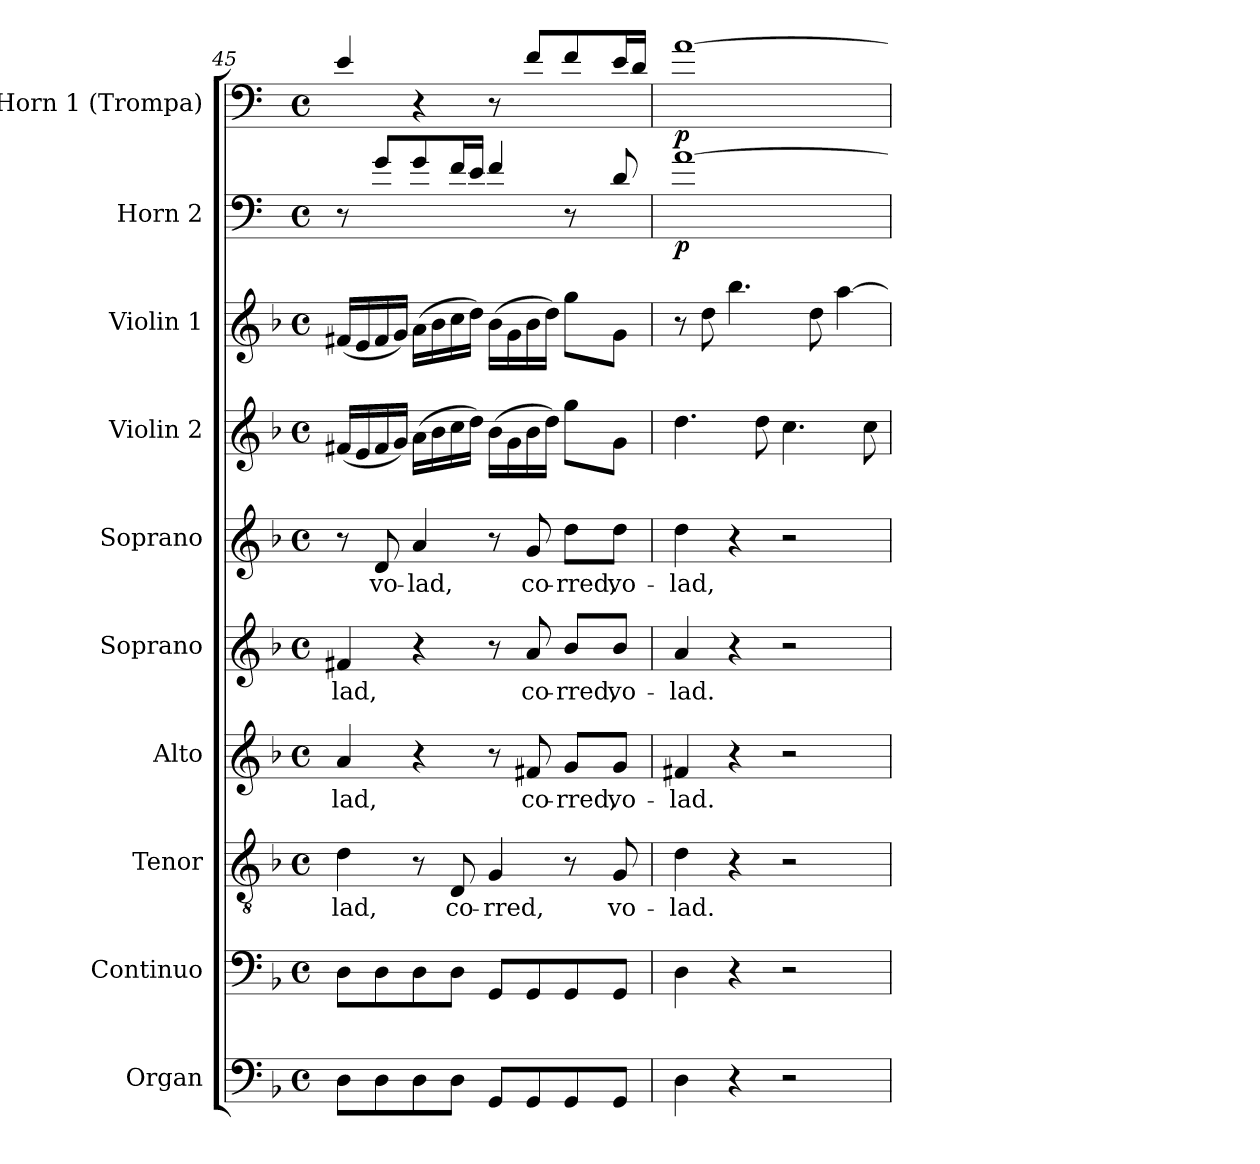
**kern	**kern	**kern	**text	**kern	**text	**kern	**text	**kern	**text	**kern	**kern	**kern	**dynam	**kern	**dynam
*part10	*part9	*part8	*part8	*part7	*part7	*part6	*part6	*part5	*part5	*part4	*part3	*part2	*part2	*part1	*part1
*staff10	*staff9	*staff8	*staff8	*staff7	*staff7	*staff6	*staff6	*staff5	*staff5	*staff4	*staff3	*staff2	*staff2	*staff1	*staff1
*I"Organ	*I"Continuo	*I"Tenor	*	*I"Alto	*	*I"Soprano	*	*I"Soprano	*	*I"Violin 2	*I"Violin 1	*I"Horn  2	*	*I"Horn  1 (Trompa)	*
*I'Org.	*I'Cont.	*I'T.	*	*I'A.	*	*I'S.	*	*I'S.	*	*I'Vln. 2	*I'Vln. 1	*I'Hn.	*	*I'Hn.	*
!!LO:LB:g=z
*clefF4	*clefF4	*clefGv2	*	*clefG2	*	*clefG2	*	*clefG2	*	*clefG2	*clefG2	*clefF4	*	*clefF4	*
*	*	*ITrd7c12	*	*	*	*	*	*	*	*	*	*ITrd4c7	*	*ITrd4c7	*
*k[b-]	*k[b-]	*k[b-]	*	*k[b-]	*	*k[b-]	*	*k[b-]	*	*k[b-]	*k[b-]	*k[b-]	*	*k[b-]	*
*F:	*F:	*F:	*	*F:	*	*F:	*	*F:	*	*F:	*F:	*F:	*	*F:	*
*M4/4	*M4/4	*M4/4	*	*M4/4	*	*M4/4	*	*M4/4	*	*M4/4	*M4/4	*M4/4	*	*M4/4	*
*met(c)	*met(c)	*met(c)	*	*met(c)	*	*met(c)	*	*met(c)	*	*met(c)	*met(c)	*met(c)	*	*met(c)	*
=45	=45	=45	=45	=45	=45	=45	=45	=45	=45	=45	=45	=45	=45	=45	=45
!	!	!	!LO:LY:b:color=#000000	!	!	!	!	!	!	!	!	!	!	!	!
!	!	!	!	!	!LO:LY:b:color=#000000	!	!	!	!	!	!	!	!	!	!
!	!	!	!	!	!	!	!LO:LY:b:color=#000000	!	!	!	!	!	!	!	!
8Di\L	8Di\L	4Di\	-lad,	4ai/	-lad,	4f#Xi/	-lad,	8r	.	(16f#Xi/LL	(16f#Xi/LL	8r	.	4Ai/	.
.	.	.	.	.	.	.	.	.	.	16ei/	16ei/	.	.	.	.
!	!	!	!	!	!	!	!	!	!LO:LY:b:color=#000000	!	!	!	!	!	!
8Di\	8Di\	.	.	.	.	.	.	8di/	vo-	16f#i/	16f#i/	8ci/L	.	.	.
.	.	.	.	.	.	.	.	.	.	16gi/JJ)	16gi/JJ)	.	.	.	.
!	!	!	!	!	!	!	!	!	!LO:LY:b:color=#000000	!	!	!	!	!	!
8Di\	8Di\	8r	.	4r	.	4r	.	4ai/	-lad,	(16ai\LL	(16ai\LL	8ci/	.	4r	.
.	.	.	.	.	.	.	.	.	.	16b-i\	16b-i\	.	.	.	.
!	!	!	!LO:LY:b:color=#000000	!	!	!	!	!	!	!	!	!	!	!	!
8Di\J	8Di\J	8DDi/	co-	.	.	.	.	.	.	16cci\	16cci\	16B-i/L	.	.	.
.	.	.	.	.	.	.	.	.	.	16ddi\JJ)	16ddi\JJ)	16Ai/JJ	.	.	.
!	!	!	!LO:LY:b:color=#000000	!	!	!	!	!	!	!	!	!	!	!	!
8GGi/L	8GGi/L	4GGi/	-rred,	8r	.	8r	.	8r	.	(16b-i\LL	(16b-i\LL	4B-i/	.	8r	.
.	.	.	.	.	.	.	.	.	.	16gi\	16gi\	.	.	.	.
!	!	!	!	!	!LO:LY:b:color=#000000	!	!	!	!	!	!	!	!	!	!
!	!	!	!	!	!	!	!LO:LY:b:color=#000000	!	!	!	!	!	!	!	!
!	!	!	!	!	!	!	!	!	!LO:LY:b:color=#000000	!	!	!	!	!	!
8GGi/	8GGi/	.	.	8f#Xi/	co-	8ai/	co-	8gi/	co-	16b-i\	16b-i\	.	.	8B-i/L	.
.	.	.	.	.	.	.	.	.	.	16ddi\JJ)	16ddi\JJ)	.	.	.	.
!	!	!	!	!	!LO:LY:b:color=#000000	!	!	!	!	!	!	!	!	!	!
!	!	!	!	!	!	!	!LO:LY:b:color=#000000	!	!	!	!	!	!	!	!
!	!	!	!	!	!	!	!	!	!LO:LY:b:color=#000000	!	!	!	!	!	!
8GGi/	8GGi/	8r	.	8gi/L	-rred,	8b-i/L	-rred,	8ddi\L	-rred,	8ggi\L	8ggi\L	8r	.	8B-i/	.
!	!	!	!LO:LY:b:color=#000000	!	!	!	!	!	!	!	!	!	!	!	!
!	!	!	!	!	!LO:LY:b:color=#000000	!	!	!	!	!	!	!	!	!	!
!	!	!	!	!	!	!	!LO:LY:b:color=#000000	!	!	!	!	!	!	!	!
!	!	!	!	!	!	!	!	!	!LO:LY:b:color=#000000	!	!	!	!	!	!
8GGi/J	8GGi/J	8GGi/	vo-	8gi/J	vo-	8b-i/J	vo-	8ddi\J	vo-	8gi\J	8gi\J	8Gi/	.	16Ai/L	.
.	.	.	.	.	.	.	.	.	.	.	.	.	.	16Gi/JJ	.
=46	=46	=46	=46	=46	=46	=46	=46	=46	=46	=46	=46	=46	=46	=46	=46
!	!	!	!LO:LY:b:color=#000000	!	!	!	!	!	!	!	!	!	!	!	!
!	!	!	!	!	!LO:LY:b:color=#000000	!	!	!	!	!	!	!	!	!	!
!	!	!	!	!	!	!	!LO:LY:b:color=#000000	!	!	!	!	!	!	!	!
!	!	!	!	!	!	!	!	!	!LO:LY:b:color=#000000	!	!	!	!	!	!
4Di\	4Di\	4Di\	-lad.	4f#Xi/	-lad.	4ai/	-lad.	4ddi\	-lad,	4.ddi\	8r	[1di	p	[1di	p
.	.	.	.	.	.	.	.	.	.	.	8ddi\	.	.	.	.
4r	4r	4r	.	4r	.	4r	.	4r	.	.	4.bb-i\	.	.	.	.
.	.	.	.	.	.	.	.	.	.	8ddi\	.	.	.	.	.
2r	2r	2r	.	2r	.	2r	.	2r	.	4.cci\	.	.	.	.	.
.	.	.	.	.	.	.	.	.	.	.	8ddi\	.	.	.	.
.	.	.	.	.	.	.	.	.	.	.	[4aai\	.	.	.	.
.	.	.	.	.	.	.	.	.	.	8cci\	.	.	.	.	.
=	=	=	=	=	=	=	=	=	=	=	=	=	=	=	=
*-	*-	*-	*-	*-	*-	*-	*-	*-	*-	*-	*-	*-	*-	*-	*-
